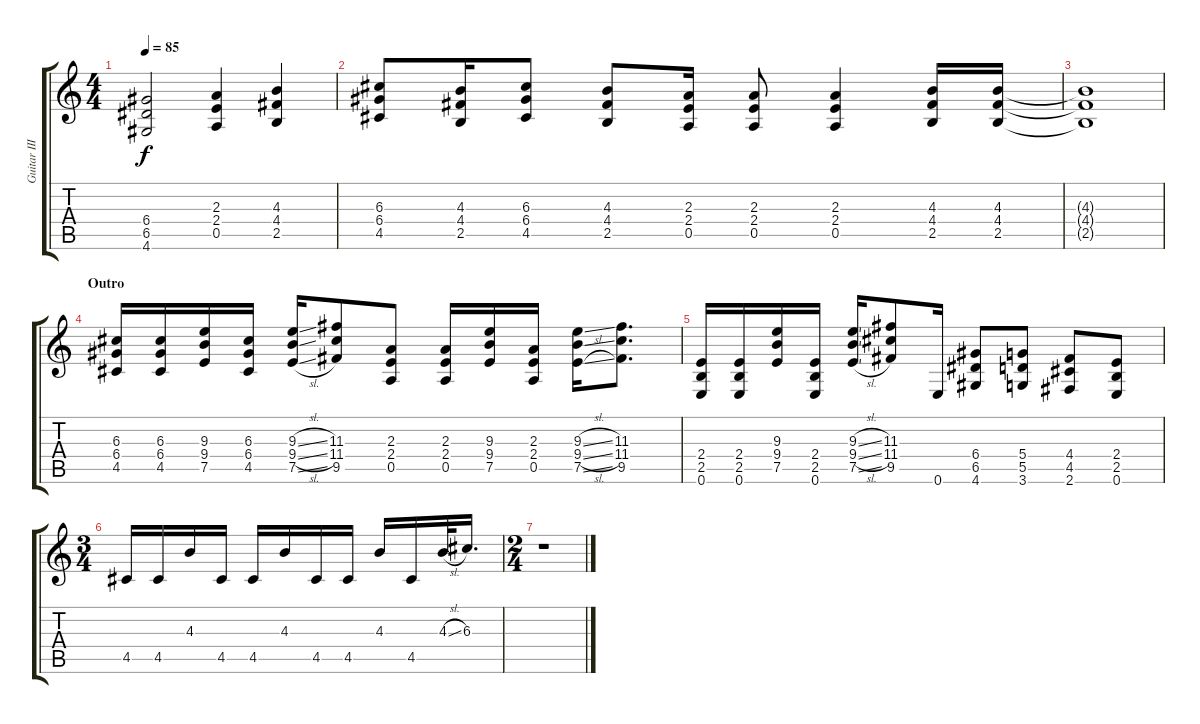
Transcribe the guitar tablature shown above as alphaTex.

\track ("Guitar III" "Guitar III") {instrument distortionguitar}
\staff {score tabs}
\tuning (E4 B3 G3 D3 A2 E2) {hide}
\ts (4 4)
\tempo 85
\clef g2
\ks c
(6.4 6.5 4.6).2{dy f} (2.3 2.4 0.5).4 (4.3 4.4 2.5).4 |
(6.3 6.4 4.5).8 (4.3 4.4 2.5).16 (6.3 6.4 4.5).8 (4.3 4.4 2.5).8 (2.3 2.4 0.5).16 (2.3 2.4 0.5).8 (2.3 2.4 0.5).4 (4.3 4.4 2.5).16 (4.3 4.4 2.5).16 |
(4.3{t} 4.4{t} 2.5{t}).1 |
\section ("" "Outro")
(6.3 6.4 4.5).16 (6.3 6.4 4.5).16 (9.3 9.4 7.5).16 (6.3 6.4 4.5).16 (9.3{sl} 9.4{sl} 7.5{sl}).16 (11.3 11.4 9.5).8 (2.3 2.4 0.5).8 (2.3 2.4 0.5).16 (9.3 9.4 7.5).16 (2.3 2.4 0.5).16 (9.3{sl} 9.4{sl} 7.5{sl}).16 (11.3 11.4 9.5).8{d} |
(2.4 2.5 0.6).16 (2.4 2.5 0.6).16 (9.3 9.4 7.5).16 (2.4 2.5 0.6).16 (9.3{sl} 9.4{sl} 7.5{sl}).16 (11.3 11.4 9.5).8 0.6.16 (6.4 6.5 4.6).8 (5.4 5.5 3.6).8 (4.4 4.5 2.6).8 (2.4 2.5 0.6).8 |
\ts (3 4)
4.5.16 4.5.16 4.3.16 4.5.16 4.5.16 4.3.16 4.5.16 4.5.16 4.3.16 4.5.16 4.3{sl}.32 6.3.16{d} |
\ts (2 4)
r.1
